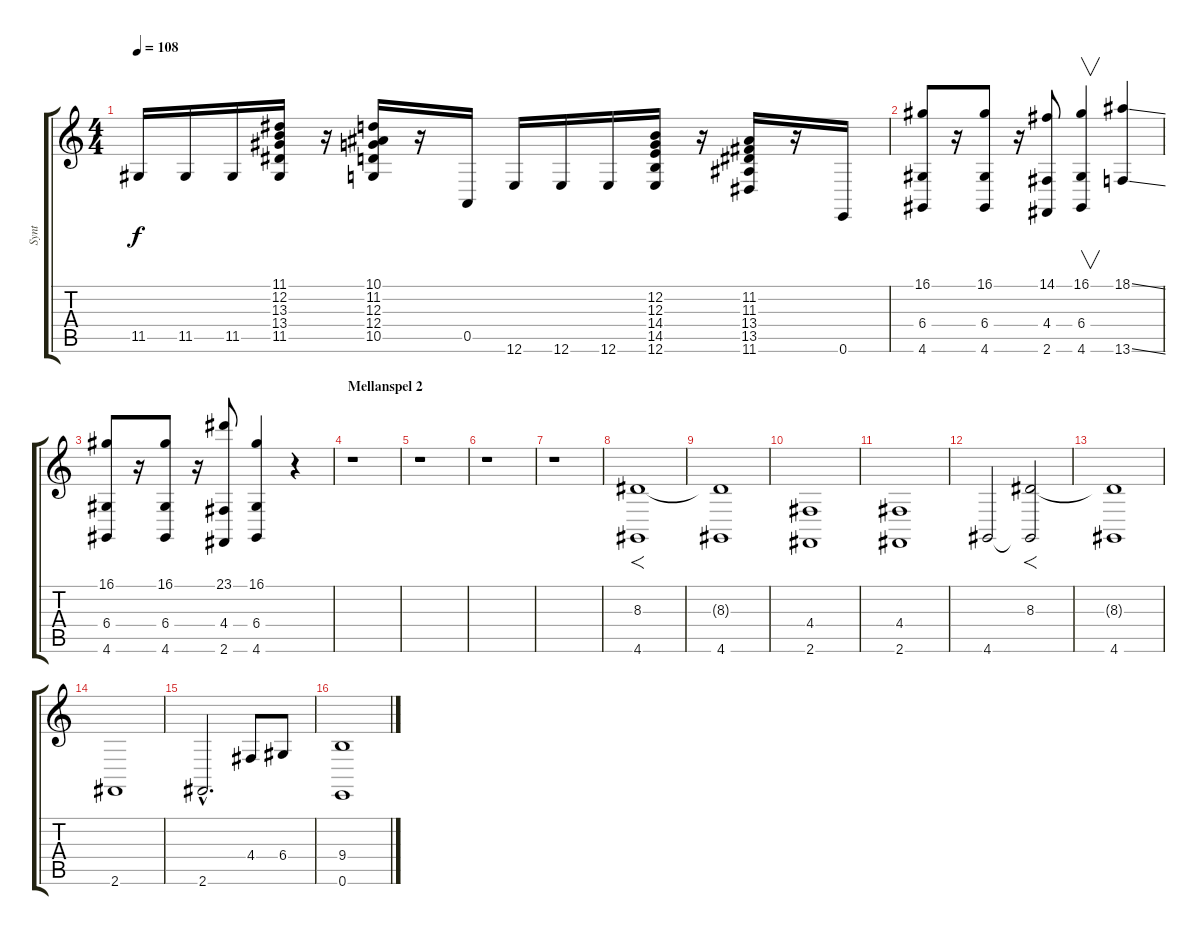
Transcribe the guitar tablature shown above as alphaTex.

\track ("Synt" "Synt") {instrument stringensemble1}
\staff {score tabs}
\tuning (E4 B3 G3 D3 A2 E2) {hide}
\ts (4 4)
\tempo 108
\clef g2
\ks c
11.5.16{dy f} 11.5.16 11.5.16 (11.1 12.2 13.3 13.4 11.5).16 r.16 (10.1 11.2 12.3 12.4 10.5).16 r.16 0.5.16 12.6.16 12.6.16 12.6.16 (12.2 12.3 14.4 14.5 12.6).16 r.16 (11.2 11.3 13.4 13.5 11.6).16 r.16 0.6.16 |
(16.1 6.4 4.6).8 r.16 (16.1 6.4 4.6).8 r.16 (14.1 4.4 2.6).8 (16.1 6.4 4.6).4{v} (18.1{ss} 13.6{ss}).4 |
(16.1 6.4 4.6).8 r.16 (16.1 6.4 4.6).8 r.16 (23.1 4.4 2.6).8 (16.1 6.4 4.6).4 r.4 |
\section ("" "Mellanspel 2")
r.1 |
r.1 |
r.1 |
r.1 |
(8.3 4.6).1{f} |
(8.3{t} 4.6).1 |
(4.4 2.6).1 |
(4.4 2.6).1 |
4.6.2 (8.3 4.6{t}).2{f} |
(8.3{t} 4.6).1 |
2.6.1 |
2.6{hac}.2{d} 4.4.8 6.4.8 |
(9.4 0.6).1
